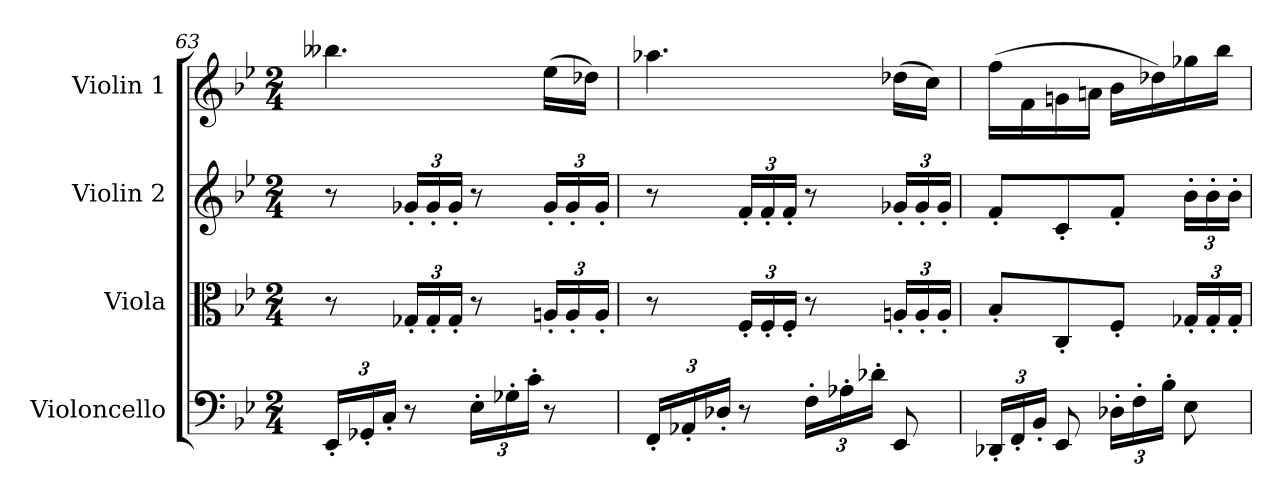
**kern	**kern	**kern	**kern
*part4	*part3	*part2	*part1
*staff4	*staff3	*staff2	*staff1
*I"Violoncello	*I"Viola	*I"Violin 2	*I"Violin 1
*I'Vc	*I'Vla	*I'Vln	*I'Vln
!!LO:LB:g=z
*clefF4	*clefC3	*clefG2	*clefG2
*k[b-e-]	*k[b-e-]	*k[b-e-]	*k[b-e-]
*M2/4	*M2/4	*M2/4	*M2/4
*Xbrackettup	*	*	*
=63	=63	=63	=63
24EE-'/LL	8r	8r	4.bb--X\
24GG-X'/	.	.	.
24C'/JJ	.	.	.
*	*Xbrackettup	*Xbrackettup	*
8r	24G-X'/LL	24g-X'/LL	.
.	24G-'/	24g-'/	.
.	24G-'/JJ	24g-'/JJ	.
24E-'\LL	8r	8r	.
24G-X'\	.	.	.
24c'\JJ	.	.	.
8r	24An'/LL	24g-'/LL	(16ee-\LL
.	24A'/	24g-'/	.
.	.	.	16dd-X\JJ)
.	24A'/JJ	24g-'/JJ	.
=64	=64	=64	=64
24FF'/LL	8r	8r	4.aa-X\
24AA-X'/	.	.	.
24D-X'/JJ	.	.	.
8r	24F'/LL	24f'/LL	.
.	24F'/	24f'/	.
.	24F'/JJ	24f'/JJ	.
24F'\LL	8r	8r	.
24A-X'\	.	.	.
24d-X'\JJ	.	.	.
8EE-/	24An'/LL	24g-X'/LL	(16dd-X\LL
.	24A'/	24g-'/	.
.	.	.	16cc\JJ)
.	24A'/JJ	24g-'/JJ	.
=65	=65	=65	=65
24DD-X'/LL	8B-'/L	8f'/L	(16ff\LL
24FF'/	.	.	.
.	.	.	16f\
24BB-'/JJ	.	.	.
8EE-/	8C'/	8c'/	16gn\
.	.	.	16an\JJ
24D-X'\LL	8F'/J	8f'/J	16b-\LL
24F'\	.	.	.
.	.	.	16dd-X\)
24B-'\JJ	.	.	.
8E-\	24G-X'/LL	24b-'\LL	16gg-X\
.	24G-'/	24b-'\	.
.	.	.	16bb-\JJ
.	24G-'/JJ	24b-'\JJ	.
=	=	=	=
*-	*-	*-	*-
